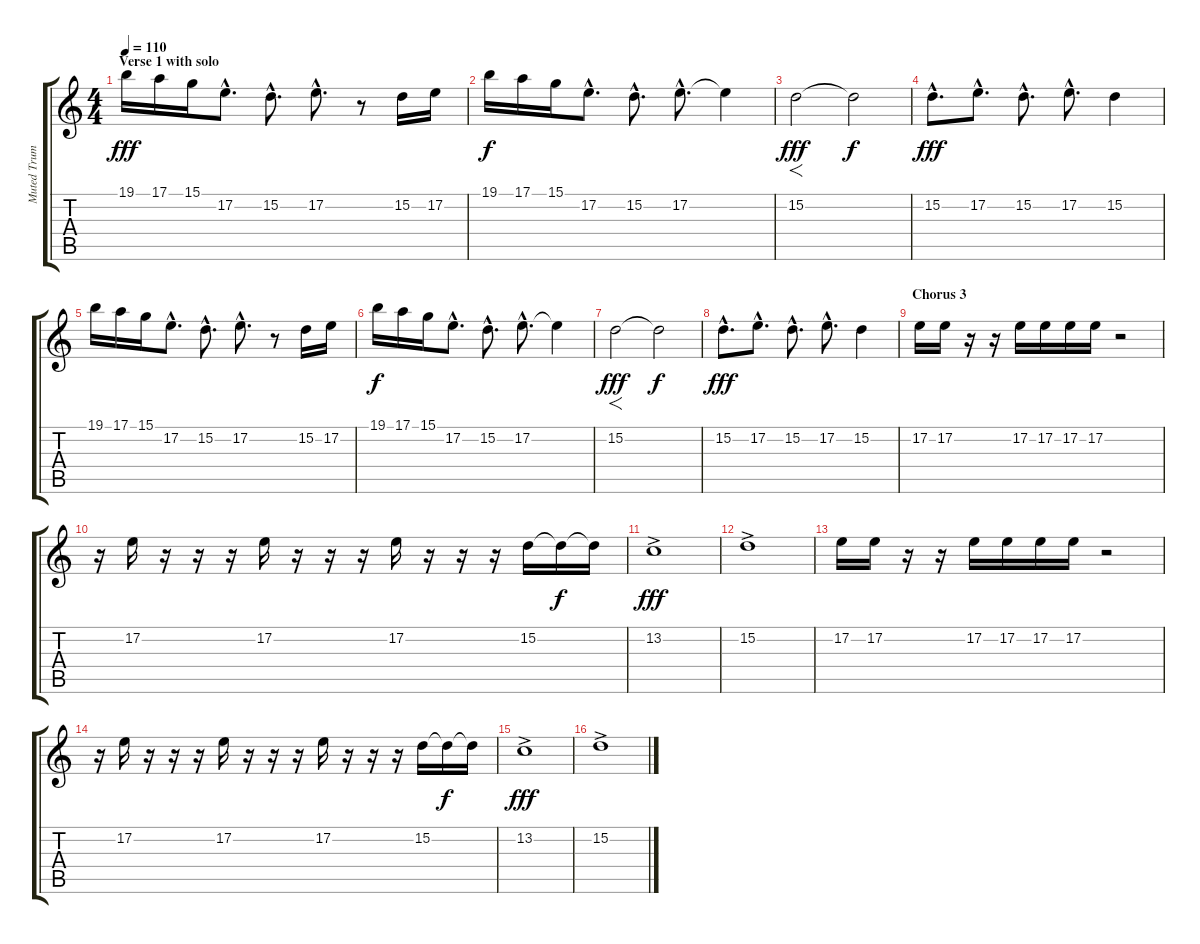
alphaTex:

\track ("Muted Trumpet 3" "Muted Trum") {instrument mutedtrumpet}
\staff {score tabs}
\tuning (E4 B3 G3 D3 A2 E2) {hide}
\ts (4 4)
\section ("" "Verse 1 with solo")
\tempo 110
\clef g2
\ks c
19.1.16{dy fff volume 10} 17.1.16 15.1.16 17.2{hac}.8{d} 15.2{hac}.8{d} 17.2{hac}.8{d} r.8 15.2.16 17.2.16 |
19.1.16{dy f} 17.1.16 15.1.16 17.2{hac}.8{d} 15.2{hac}.8{d} 17.2{hac}.8{d} 17.2{t}.4 |
15.2.2{f dy fff} 15.2{t}.2{dy f} |
15.2{hac}.8{d dy fff} 17.2{hac}.8{d} 15.2{hac}.8{d} 17.2{hac}.8{d} 15.2.4 |
19.1.16 17.1.16 15.1.16 17.2{hac}.8{d} 15.2{hac}.8{d} 17.2{hac}.8{d} r.8 15.2.16 17.2.16 |
19.1.16{dy f} 17.1.16 15.1.16 17.2{hac}.8{d} 15.2{hac}.8{d} 17.2{hac}.8{d} 17.2{t}.4 |
15.2.2{f dy fff} 15.2{t}.2{dy f} |
15.2{hac}.8{d dy fff} 17.2{hac}.8{d} 15.2{hac}.8{d} 17.2{hac}.8{d} 15.2.4 |
\section ("" "Chorus 3")
17.2.16 17.2.16 r.16 r.16 17.2.16 17.2.16 17.2.16 17.2.16 r.2 |
r.16 17.2.16 r.16 r.16 r.16 17.2.16 r.16 r.16 r.16 17.2.16 r.16 r.16 r.16 15.2.16 15.2{t}.16{dy f} 15.2{t}.16 |
13.2{ac}.1{dy fff} |
15.2{ac}.1 |
17.2.16 17.2.16 r.16 r.16 17.2.16 17.2.16 17.2.16 17.2.16 r.2 |
r.16 17.2.16 r.16 r.16 r.16 17.2.16 r.16 r.16 r.16 17.2.16 r.16 r.16 r.16 15.2.16 15.2{t}.16{dy f} 15.2{t}.16 |
13.2{ac}.1{dy fff} |
15.2{ac}.1
